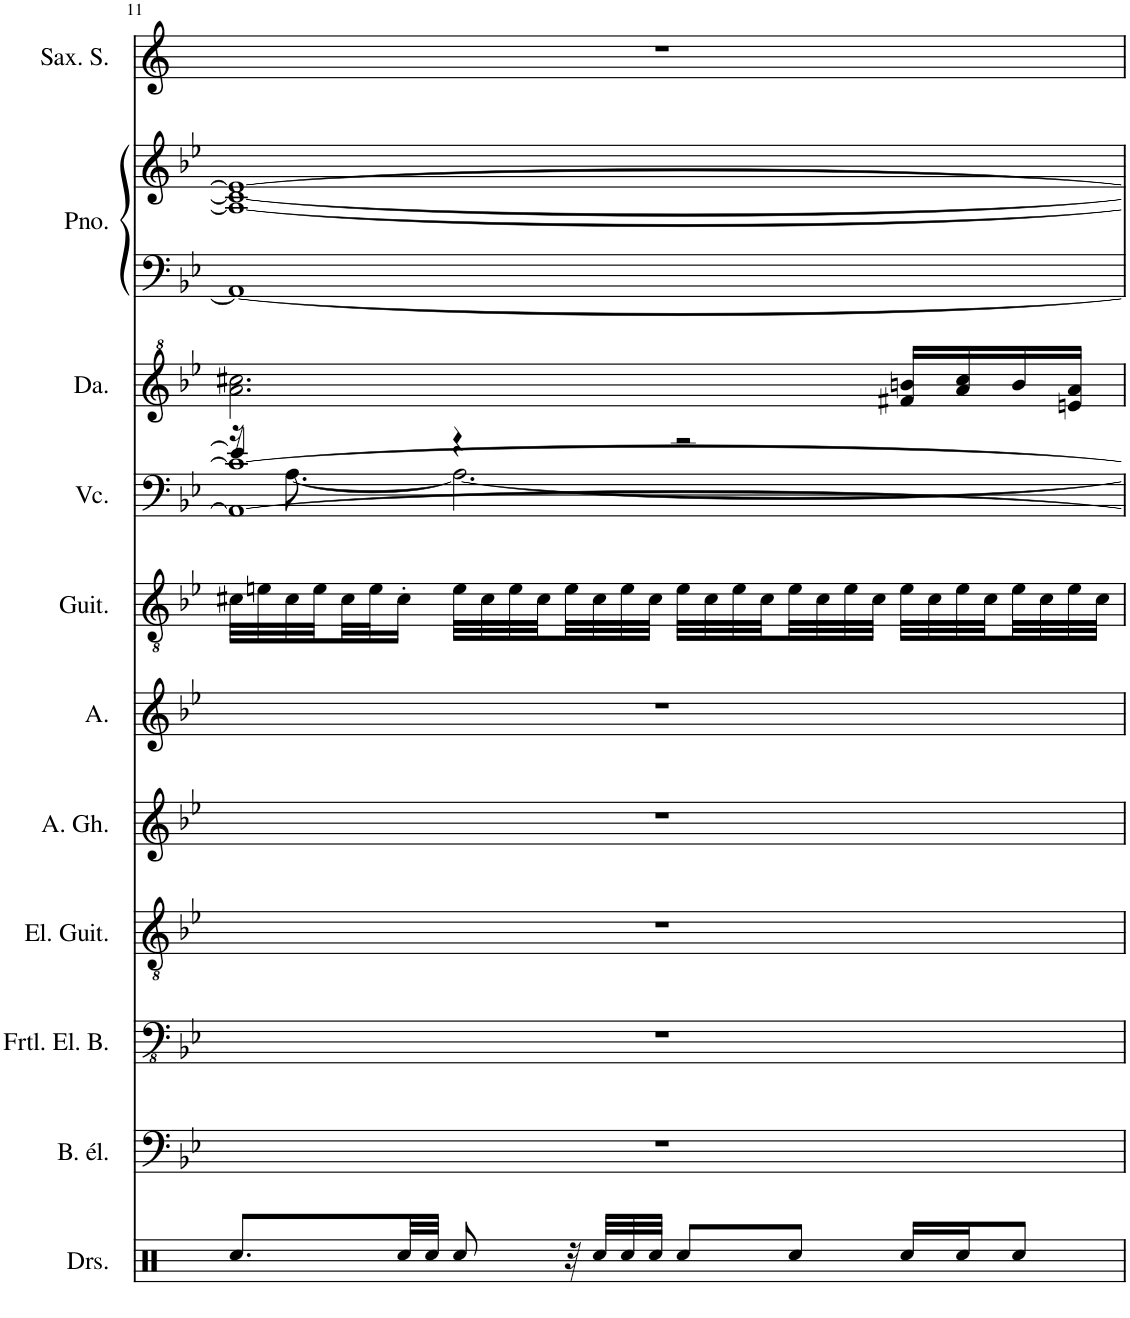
**kern	**kern	**kern	**kern	**kern	**kern	**kern	**kern	**kern	**kern	**kern	**kern
*part11	*part10	*part9	*part8	*part7	*part6	*part5	*part4	*part3	*part2	*part2	*part1
*staff12	*staff11	*staff10	*staff9	*staff8	*staff7	*staff6	*staff5	*staff4	*staff3	*staff2	*staff1
*I"Set de batterie	*I"Basse électrique à 5 cordes	*I"Fretless Electric Bass	*I"Electric Guitar	*I"Alto Gemshorn	*I"Chant Alto	*I"Acoustic Guitar	*I"Violoncello	*I"Danso	*I"Piano	*	*I"Saxophone soprano
*	*I'B. él.	*I'Frtl. El. B.	*I'El. Guit.	*I'A. Gh.	*I'A.	*I'Guit.	*I'Vc.	*I'Da.	*I'Pno.	*	*I'Sax. S.
!!LO:PB:g=z
*clefX	*clefF4	*clefFv4	*clefGv2	*clefG2	*clefG2	*clefGv2	*clefF4	*clefG^2	*clefF4	*clefG2	*clefG2
*	*Trd7c12	*	*	*	*	*	*	*	*	*	*Trd1c2
*k[]	*k[b-e-]	*k[b-e-]	*k[b-e-]	*k[b-e-]	*k[b-e-]	*k[b-e-]	*k[b-e-]	*k[b-e-]	*k[b-e-]	*k[b-e-]	*k[]
*M4/4	*M4/4	*M4/4	*M4/4	*M4/4	*M4/4	*M4/4	*M4/4	*M4/4	*M4/4	*M4/4	*M4/4
=11	=11	=11	=11	=11	=11	=11	=11	=11	=11	=11	=11
*	*	*	*	*	*	*	*^	*	*	*	*
*	*	*	*	*	*	*	*	*^	*	*	*	*
8.Rcc/L	1r	1r	1r	1r	1r	32c#X\LLL	4e/]	16r	1AA_ 1c#_	2.aa\ 2.ccc#X\	1AA_	1A_ 1c#_ 1e_	1r
.	.	.	.	.	.	32en\	.	.	.	.	.	.	.
.	.	.	.	.	.	32c#\	.	[8.A\	.	.	.	.	.
.	.	.	.	.	.	32e\	.	.	.	.	.	.	.
.	.	.	.	.	.	32c#\	.	.	.	.	.	.	.
.	.	.	.	.	.	32e\J	.	.	.	.	.	.	.
32Rcc/LL	.	.	.	.	.	16c#'\JJ	.	.	.	.	.	.	.
32Rcc/JJJ	.	.	.	.	.	.	.	.	.	.	.	.	.
8Rcc/	.	.	.	.	.	32e\LLL	4r	2.A\_	.	.	.	.	.
.	.	.	.	.	.	32c#\	.	.	.	.	.	.	.
.	.	.	.	.	.	32e\	.	.	.	.	.	.	.
.	.	.	.	.	.	32c#\	.	.	.	.	.	.	.
32r	.	.	.	.	.	32e\	.	.	.	.	.	.	.
32Rcc/LLL	.	.	.	.	.	32c#\	.	.	.	.	.	.	.
32Rcc/	.	.	.	.	.	32e\	.	.	.	.	.	.	.
32Rcc/JJJ	.	.	.	.	.	32c#\JJJ	.	.	.	.	.	.	.
8Rcc/L	.	.	.	.	.	32e\LLL	2r	.	.	.	.	.	.
.	.	.	.	.	.	32c#\	.	.	.	.	.	.	.
.	.	.	.	.	.	32e\	.	.	.	.	.	.	.
.	.	.	.	.	.	32c#\	.	.	.	.	.	.	.
8Rcc/J	.	.	.	.	.	32e\	.	.	.	.	.	.	.
.	.	.	.	.	.	32c#\	.	.	.	.	.	.	.
.	.	.	.	.	.	32e\	.	.	.	.	.	.	.
.	.	.	.	.	.	32c#\JJJ	.	.	.	.	.	.	.
16Rcc/LL	.	.	.	.	.	32e\LLL	.	.	.	16ff#X/ 16bbn/LL	.	.	.
.	.	.	.	.	.	32c#\	.	.	.	.	.	.	.
16Rcc/J	.	.	.	.	.	32e\	.	.	.	16aa/ 16ccc#/	.	.	.
.	.	.	.	.	.	32c#\	.	.	.	.	.	.	.
8Rcc/J	.	.	.	.	.	32e\	.	.	.	16bb/	.	.	.
.	.	.	.	.	.	32c#\	.	.	.	.	.	.	.
.	.	.	.	.	.	32e\	.	.	.	16een/ 16aa/JJ	.	.	.
.	.	.	.	.	.	32c#\JJJ	.	.	.	.	.	.	.
*	*	*	*	*	*	*	*v	*v	*v	*	*	*	*
=	=	=	=	=	=	=	=	=	=	=	=
*-	*-	*-	*-	*-	*-	*-	*-	*-	*-	*-	*-
